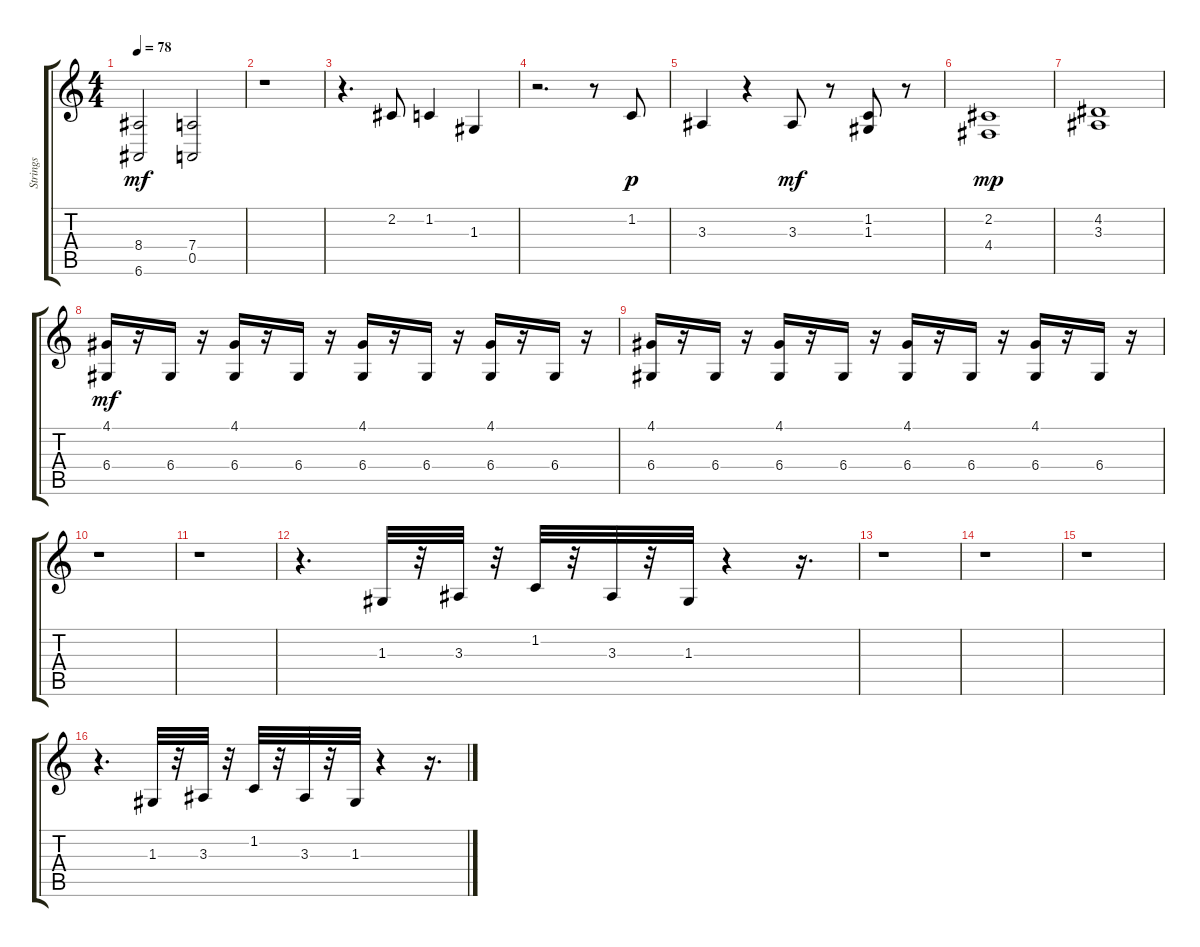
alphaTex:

\track ("Strings" "Strings") {instrument synthstrings2}
\staff {score tabs}
\tuning (E4 B3 G3 D3 A2 E2) {hide}
\ts (4 4)
\tempo 78
\clef g2
\ks c
(8.4 6.6).2{dy mf} (7.4 0.5).2 |
r.1 |
r.4{d} 2.2.8 1.2.4 1.3.4 |
r.2{d} r.8 1.2.8{dy p} |
3.3.4 r.4 3.3.8{dy mf} r.8 (1.2 1.3).8 r.8 |
(2.2 4.4).1{dy mp} |
(4.2 3.3).1 |
(4.1 6.4).16{dy mf} r.16 6.4.16 r.16 (4.1 6.4).16 r.16 6.4.16 r.16 (4.1 6.4).16 r.16 6.4.16 r.16 (4.1 6.4).16 r.16 6.4.16 r.16 |
(4.1 6.4).16 r.16 6.4.16 r.16 (4.1 6.4).16 r.16 6.4.16 r.16 (4.1 6.4).16 r.16 6.4.16 r.16 (4.1 6.4).16 r.16 6.4.16 r.16 |
r.1 |
r.1 |
r.4{d} 1.3.32 r.32 3.3.32 r.32 1.2.32 r.32 3.3.32 r.32 1.3.32 r.4 r.16{d} |
r.1 |
r.1 |
r.1 |
r.4{d} 1.3.32 r.32 3.3.32 r.32 1.2.32 r.32 3.3.32 r.32 1.3.32 r.4 r.16{d}
